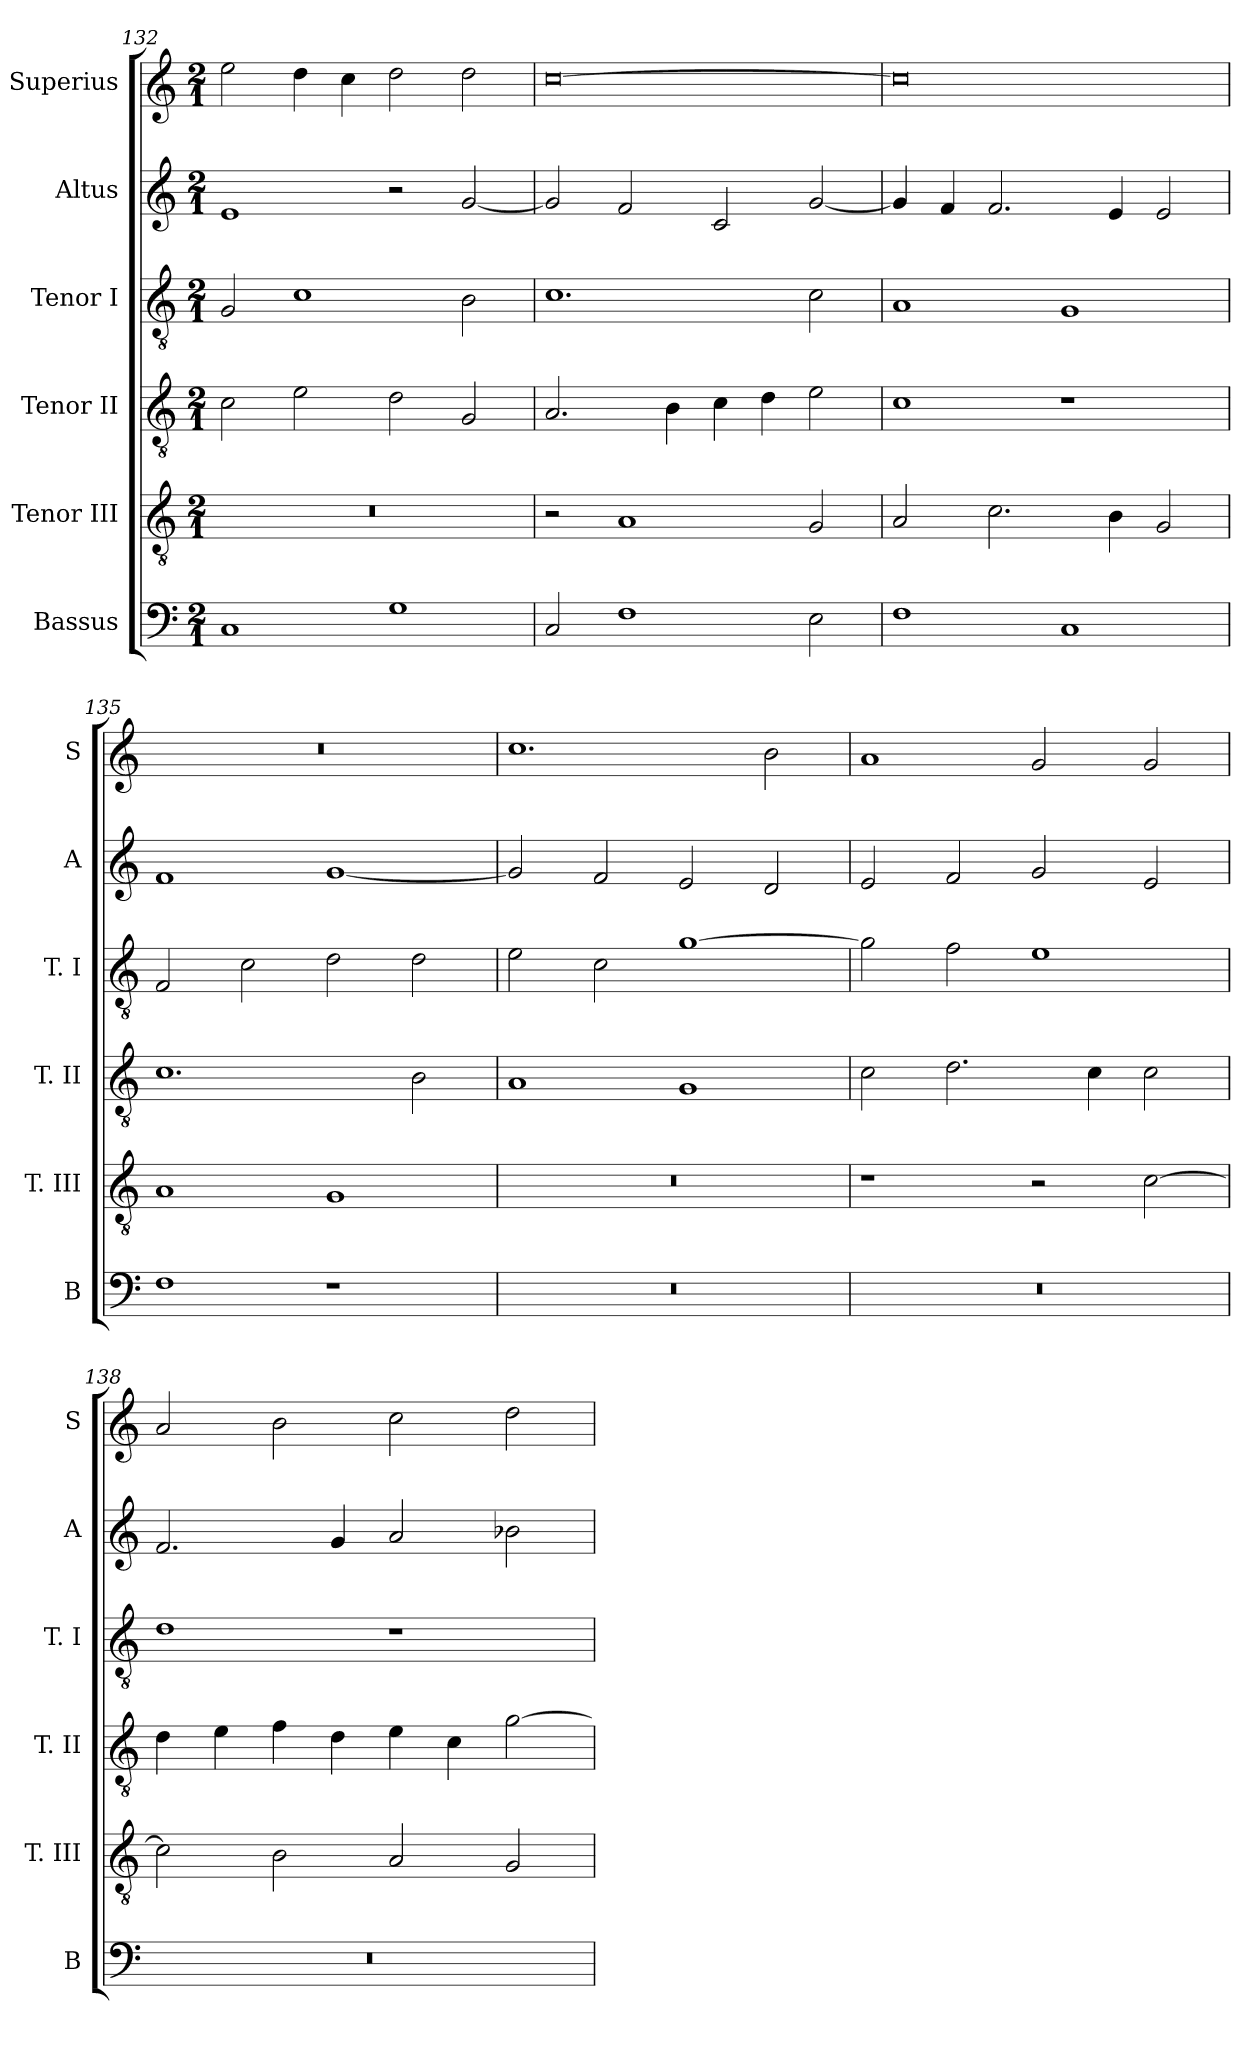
**kern	**kern	**kern	**kern	**kern	**kern
*part6	*part5	*part4	*part3	*part2	*part1
*staff6	*staff5	*staff4	*staff3	*staff2	*staff1
*I"Bassus	*I"Tenor III	*I"Tenor II	*I"Tenor I	*I"Altus	*I"Superius
*I'B	*I'T. III	*I'T. II	*I'T. I	*I'A	*I'S
*clefF4	*clefGv2	*clefGv2	*clefGv2	*clefG2	*clefG2
*k[]	*k[]	*k[]	*k[]	*k[]	*k[]
*C:	*C:	*C:	*C:	*C:	*C:
*M2/1	*M2/1	*M2/1	*M2/1	*M2/1	*M2/1
=132	=132	=132	=132	=132	=132
1C	0r	2c	2G	1e	2ee
.	.	2e	1c	.	4dd
.	.	.	.	.	4cc
1G	.	2d	.	2r	2dd
.	.	2G	2B	[2g	2dd
=133	=133	=133	=133	=133	=133
2C	2r	2.A	1.c	2g]	[0cc
1F	1A	.	.	2f	.
.	.	4B	.	.	.
.	.	4c	.	2c	.
.	.	4d	.	.	.
2E	2G	2e	2c	[2g	.
=134	=134	=134	=134	=134	=134
1F	2A	1c	1A	4g]	0cc]
.	.	.	.	4f	.
.	2.c	.	.	2.f	.
1C	.	1r	1G	.	.
.	4B	.	.	4e	.
.	2G	.	.	2e	.
=135	=135	=135	=135	=135	=135
1F	1A	1.c	2F	1f	0r
.	.	.	2c	.	.
1r	1G	.	2d	[1g	.
.	.	2B	2d	.	.
=136	=136	=136	=136	=136	=136
0r	0r	1A	2e	2g]	1.cc
.	.	.	2c	2f	.
.	.	1G	[1g	2e	.
.	.	.	.	2d	2b
=137	=137	=137	=137	=137	=137
0r	1r	2c	2g]	2e	1a
.	.	2.d	2f	2f	.
.	2r	.	1e	2g	2g
.	.	4c	.	.	.
.	[2c	2c	.	2e	2g
=138	=138	=138	=138	=138	=138
0r	2c]	4d	1d	2.f	2a
.	.	4e	.	.	.
.	2B	4f	.	.	2b
.	.	4d	.	4g	.
.	2A	4e	1r	2a	2cc
.	.	4c	.	.	.
.	2G	[2g	.	2b-X	2dd
=	=	=	=	=	=
*-	*-	*-	*-	*-	*-
